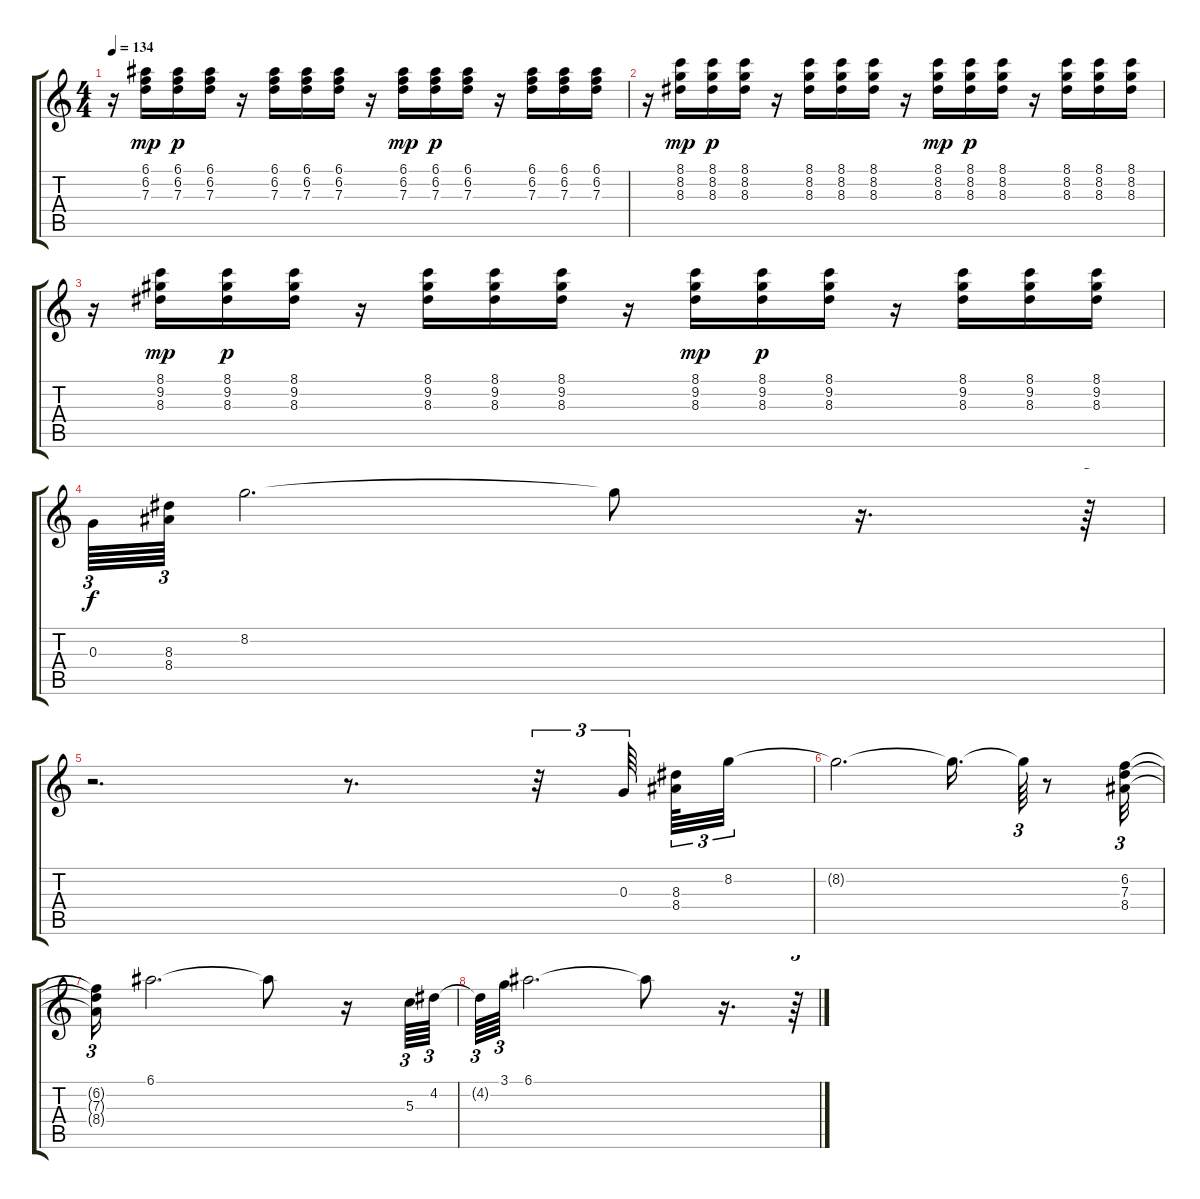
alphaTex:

\track "" {instrument acousticguitarsteel}
\staff {score tabs}
\tuning (E4 B3 G3 D3 A2 E2) {hide}
\ts (4 4)
\tempo 134
\clef g2
\ks c
r.16{dy mf} (6.1 6.2 7.3).16{dy mp} (6.1 6.2 7.3).16{dy p} (6.1 6.2 7.3).16 r.16 (6.1 6.2 7.3).16 (6.1 6.2 7.3).16 (6.1 6.2 7.3).16 r.16 (6.1 6.2 7.3).16{dy mp} (6.1 6.2 7.3).16{dy p} (6.1 6.2 7.3).16 r.16 (6.1 6.2 7.3).16 (6.1 6.2 7.3).16 (6.1 6.2 7.3).16 |
r.16 (8.1 8.2 8.3).16{dy mp} (8.1 8.2 8.3).16{dy p} (8.1 8.2 8.3).16 r.16 (8.1 8.2 8.3).16 (8.1 8.2 8.3).16 (8.1 8.2 8.3).16 r.16 (8.1 8.2 8.3).16{dy mp} (8.1 8.2 8.3).16{dy p} (8.1 8.2 8.3).16 r.16 (8.1 8.2 8.3).16 (8.1 8.2 8.3).16 (8.1 8.2 8.3).16 |
r.16 (8.1 9.2 8.3).16{dy mp} (8.1 9.2 8.3).16{dy p} (8.1 9.2 8.3).16 r.16 (8.1 9.2 8.3).16 (8.1 9.2 8.3).16 (8.1 9.2 8.3).16 r.16 (8.1 9.2 8.3).16{dy mp} (8.1 9.2 8.3).16{dy p} (8.1 9.2 8.3).16 r.16 (8.1 9.2 8.3).16 (8.1 9.2 8.3).16 (8.1 9.2 8.3).16 |
0.3.64{tu (3 2) dy f} (8.3 8.4).64{tu (3 2)} 8.2.2{d} 8.2{t}.8 r.16{d} r.64{tu (3 2)} |
r.2{d} r.8{d} r.32{tu (3 2)} 0.3.64{tu (3 2) beam splitsecondary} (8.3 8.4).64{tu (3 2)} 8.2.32{tu (3 2)} |
8.2{t}.2{d} 8.2{t}.16{d} 8.2{t}.64{tu (3 2)} r.8 (6.2 7.3 8.4).32{tu (3 2)} |
(6.2{t} 7.3{t} 8.4{t}).16{tu (3 2)} 6.1.2{d} 6.1{t}.8 r.16 5.3.64{tu (3 2)} 4.2.64{tu (3 2)} |
4.2{t}.64{tu (3 2)} 3.1.64{tu (3 2)} 6.1.2{d} 6.1{t}.8 r.16{d} r.64{tu (3 2)}
